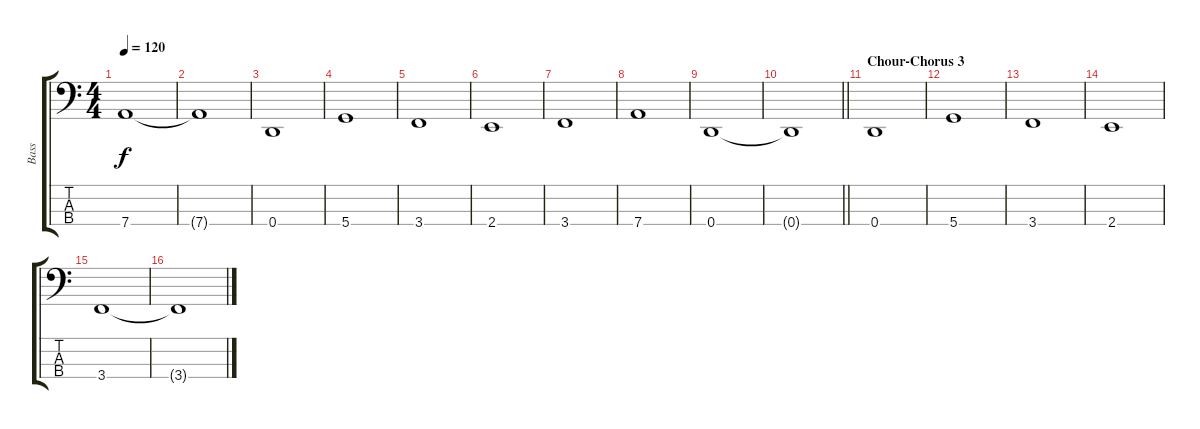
\track ("Bass" "Bass") {instrument electricbassfinger}
\staff {score tabs}
\tuning (G2 D2 A1 D1) {hide}
\ts (4 4)
\tempo 120
\clef f4
\ks c
7.4.1{dy f} |
7.4{t}.1 |
0.4.1 |
5.4.1 |
3.4.1 |
2.4.1 |
3.4.1 |
7.4.1 |
0.4.1 |
\barLineRight lightlight
0.4{t}.1 |
\section ("" "Chour-Chorus 3")
0.4.1 |
5.4.1 |
3.4.1 |
2.4.1 |
3.4.1 |
3.4{t}.1
